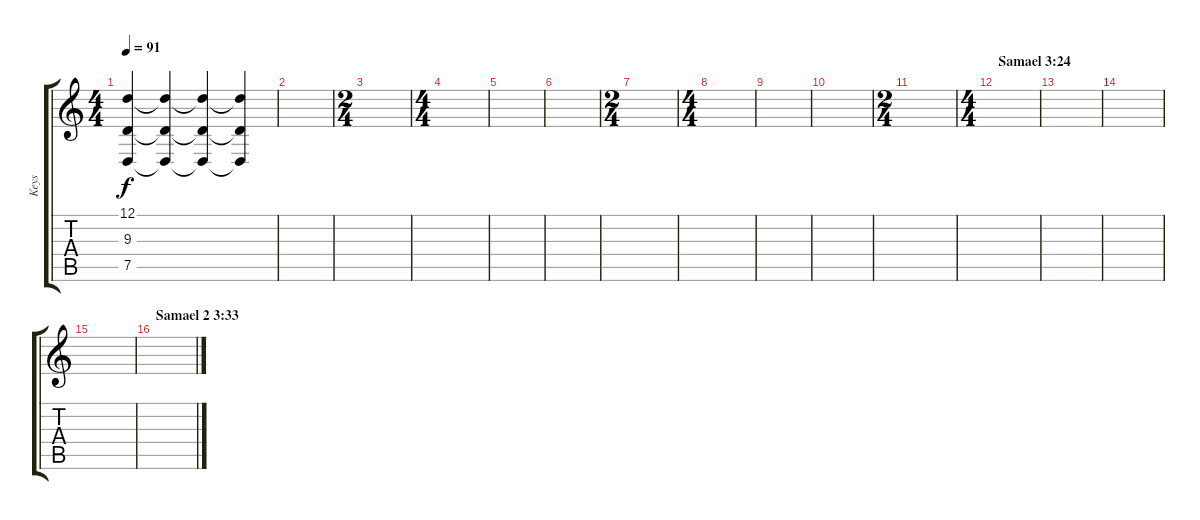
\track ("Keys" "Keys") {instrument stringensemble1}
\staff {score tabs}
\tuning (D4 A3 F3 C3 G2 D2) {hide}
\ts (4 4)
\tempo 91
\clef g2
\ks c
(12.1{t} 9.3{t} 7.5{t}).4{dy f} (12.1{t} 9.3{t} 7.5{t}).4 (12.1{t} 9.3{t} 7.5{t}).4 (12.1{t} 9.3{t} 7.5{t}).4 |
|
\ts (2 4)
|
\ts (4 4)
|
|
|
\ts (2 4)
|
\ts (4 4)
|
|
|
\ts (2 4)
|
\ts (4 4)
\section ("" "Samael 3:24")
|
|
|
|
\section ("" "Samael 2 3:33")
